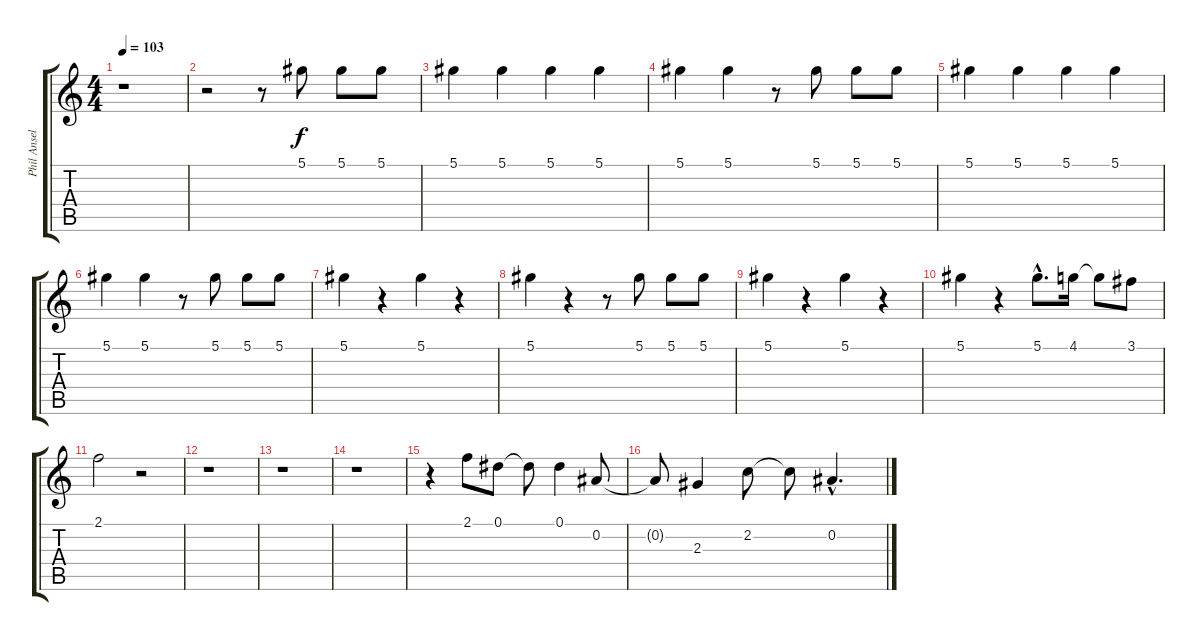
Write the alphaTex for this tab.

\track ("Phil Anselmo" "Phil Ansel") {instrument distortionguitar}
\staff {score tabs}
\tuning (Eb4 Bb3 Gb3 Db3 Ab2 Eb2) {hide}
\ts (4 4)
\tempo 103
\clef g2
\ks c
r.1{dy f} |
r.2 r.8 5.1.8 5.1.8 5.1.8 |
5.1.4 5.1.4 5.1.4 5.1.4 |
5.1.4 5.1.4 r.8 5.1.8 5.1.8 5.1.8 |
5.1.4 5.1.4 5.1.4 5.1.4 |
5.1.4 5.1.4 r.8 5.1.8 5.1.8 5.1.8 |
5.1.4 r.4 5.1.4 r.4 |
5.1.4 r.4 r.8 5.1.8 5.1.8 5.1.8 |
5.1.4 r.4 5.1.4 r.4 |
5.1.4 r.4 5.1{hac}.8{d} 4.1.16 4.1{t}.8 3.1.8 |
2.1.2 r.2 |
r.1 |
r.1 |
r.1 |
r.4 2.1.8 0.1.8 0.1{t}.8 0.1.4 0.2.8 |
0.2{t}.8 2.3.4 2.2.8 2.2{t}.8 0.2{hac}.4{d}
